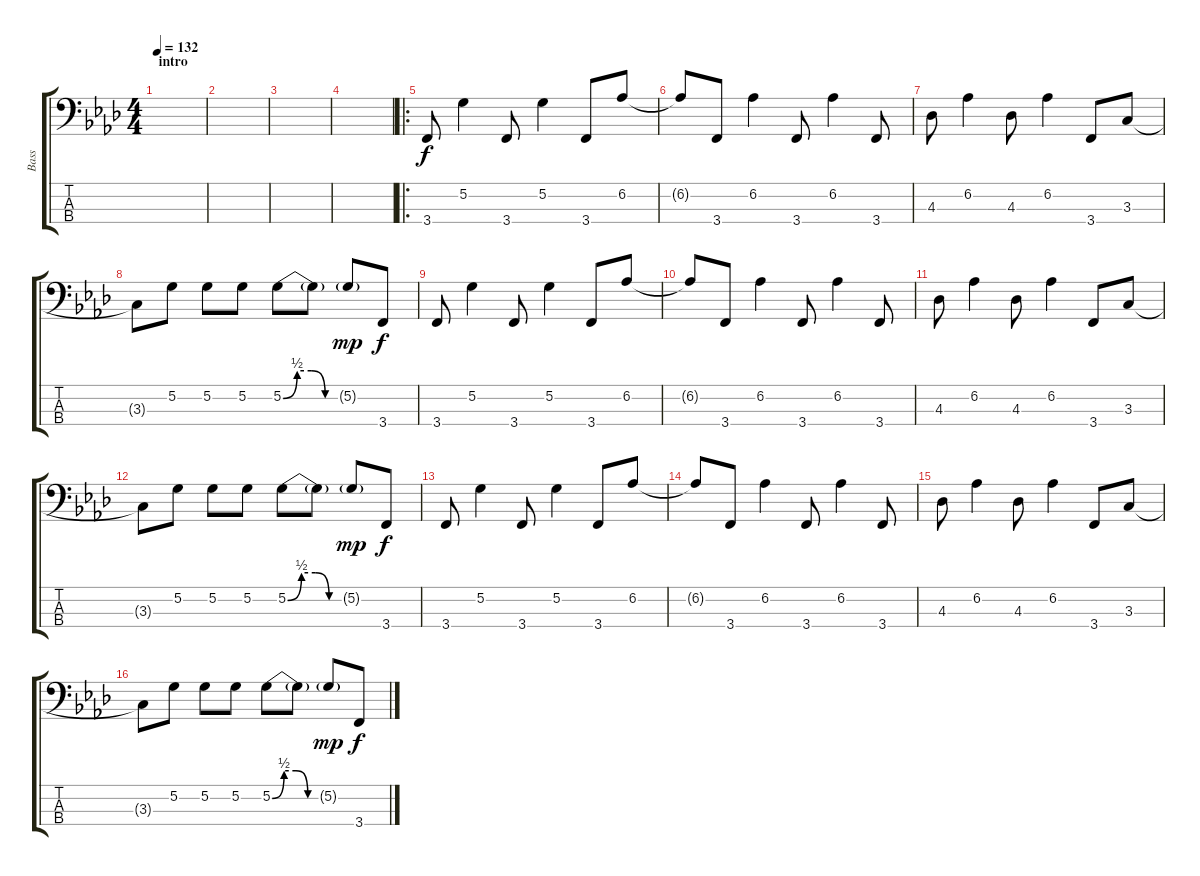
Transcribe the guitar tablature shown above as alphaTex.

\track ("Bass" "Bass") {instrument electricbassfinger}
\staff {score tabs}
\tuning (G2 D2 A1 D1) {hide}
\ts (4 4)
\section ("" "intro")
\tempo 132
\clef f4
\ks ab
|
|
|
|
\ro
3.4.8 5.2.4 3.4.8 5.2.4 3.4.8 6.2.8 |
6.2{t}.8 3.4.8 6.2.4 3.4.8 6.2.4 3.4.8 |
4.3.8 6.2.4 4.3.8 6.2.4 3.4.8 3.3.8 |
3.3{t}.8 5.2.8 5.2.8 5.2.8 5.2{be (custom 0 0 15 2 30 2 45 0 60 0)}.8 5.2{t}.8 5.2{g}.8{dy mp} 3.4.8{dy f} |
3.4.8 5.2.4 3.4.8 5.2.4 3.4.8 6.2.8 |
6.2{t}.8 3.4.8 6.2.4 3.4.8 6.2.4 3.4.8 |
4.3.8 6.2.4 4.3.8 6.2.4 3.4.8 3.3.8 |
3.3{t}.8 5.2.8 5.2.8 5.2.8 5.2{be (custom 0 0 15 2 30 2 45 0 60 0)}.8 5.2{t}.8 5.2{g}.8{dy mp} 3.4.8{dy f} |
3.4.8 5.2.4 3.4.8 5.2.4 3.4.8 6.2.8 |
6.2{t}.8 3.4.8 6.2.4 3.4.8 6.2.4 3.4.8 |
4.3.8 6.2.4 4.3.8 6.2.4 3.4.8 3.3.8 |
3.3{t}.8 5.2.8 5.2.8 5.2.8 5.2{be (custom 0 0 15 2 30 2 45 0 60 0)}.8 5.2{t}.8 5.2{g}.8{dy mp} 3.4.8{dy f}
